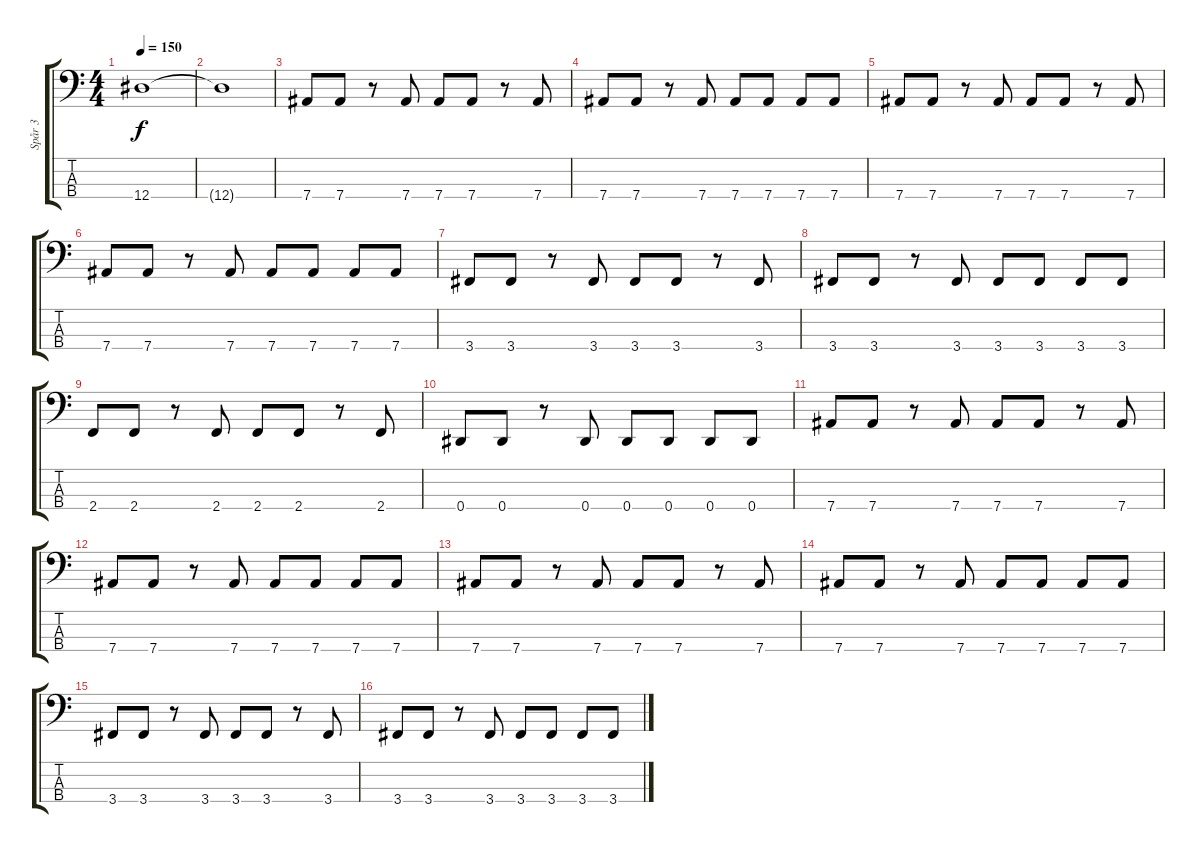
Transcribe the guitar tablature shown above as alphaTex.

\track ("Spår 3" "Spår 3") {instrument electricbassfinger}
\staff {score tabs}
\tuning (Gb2 Db2 Ab1 Eb1) {hide}
\ts (4 4)
\tempo 150
\clef f4
\ks c
12.4{t}.1{dy f} |
12.4{t}.1 |
7.4.8 7.4.8 r.8 7.4.8 7.4.8 7.4.8 r.8 7.4.8 |
7.4.8 7.4.8 r.8 7.4.8 7.4.8 7.4.8 7.4.8 7.4.8 |
7.4.8 7.4.8 r.8 7.4.8 7.4.8 7.4.8 r.8 7.4.8 |
7.4.8 7.4.8 r.8 7.4.8 7.4.8 7.4.8 7.4.8 7.4.8 |
3.4.8 3.4.8 r.8 3.4.8 3.4.8 3.4.8 r.8 3.4.8 |
3.4.8 3.4.8 r.8 3.4.8 3.4.8 3.4.8 3.4.8 3.4.8 |
2.4.8 2.4.8 r.8 2.4.8 2.4.8 2.4.8 r.8 2.4.8 |
0.4.8 0.4.8 r.8 0.4.8 0.4.8 0.4.8 0.4.8 0.4.8 |
7.4.8 7.4.8 r.8 7.4.8 7.4.8 7.4.8 r.8 7.4.8 |
7.4.8 7.4.8 r.8 7.4.8 7.4.8 7.4.8 7.4.8 7.4.8 |
7.4.8 7.4.8 r.8 7.4.8 7.4.8 7.4.8 r.8 7.4.8 |
7.4.8 7.4.8 r.8 7.4.8 7.4.8 7.4.8 7.4.8 7.4.8 |
3.4.8 3.4.8 r.8 3.4.8 3.4.8 3.4.8 r.8 3.4.8 |
3.4.8 3.4.8 r.8 3.4.8 3.4.8 3.4.8 3.4.8 3.4.8
